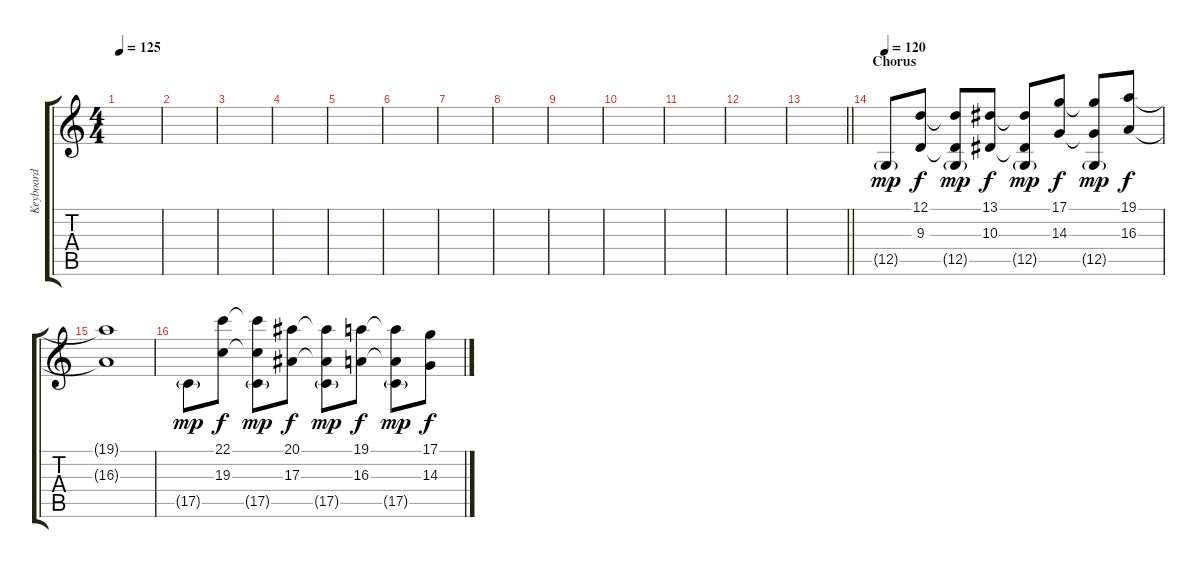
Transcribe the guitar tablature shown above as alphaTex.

\track ("Keyboard" "Keyboard") {instrument acousticgrandpiano}
\staff {score tabs}
\tuning (D4 A3 F3 C3 G2 D2) {hide}
\ts (4 4)
\tempo 125
\clef g2
\ks c
|
|
|
|
|
|
|
|
|
|
|
|
\barLineRight lightlight
|
\section ("" "Chorus")
\tempo 120
12.5{g}.8{dy mp instrument electricgrandpiano} (12.1 9.3).8{dy f} (12.1{t} 9.3{t} 12.5{g}).8{dy mp} (13.1 10.3).8{dy f} (13.1{t} 10.3{t} 12.5{g}).8{dy mp} (17.1 14.3).8{dy f} (17.1{t} 14.3{t} 12.5{g}).8{dy mp} (19.1 16.3).8{dy f} |
(19.1{t} 16.3{t}).1 |
17.5{g}.8{dy mp} (22.1 19.3).8{dy f} (22.1{t} 19.3{t} 17.5{g}).8{dy mp} (20.1 17.3).8{dy f} (20.1{t} 17.3{t} 17.5{g}).8{dy mp} (19.1 16.3).8{dy f} (19.1{t} 16.3{t} 17.5{g}).8{dy mp} (17.1 14.3).8{dy f}
